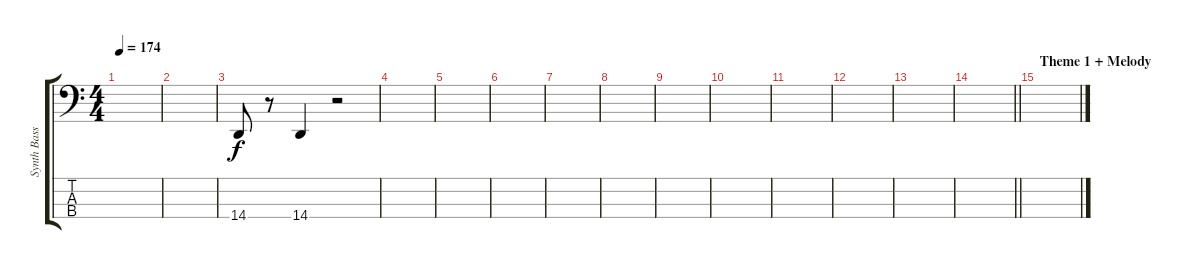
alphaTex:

\track ("Synth Bass" "Synth Bass") {instrument lead8bassandlead}
\staff {score tabs}
\tuning (F2 C2 G1 C1) {hide}
\ts (4 4)
\tempo 174
\clef f4
\ks c
|
|
14.4.8 r.8 14.4.4 r.2 |
|
|
|
|
|
|
|
|
|
|
\barLineRight lightlight
|
\section ("" "Theme 1 + Melody")
